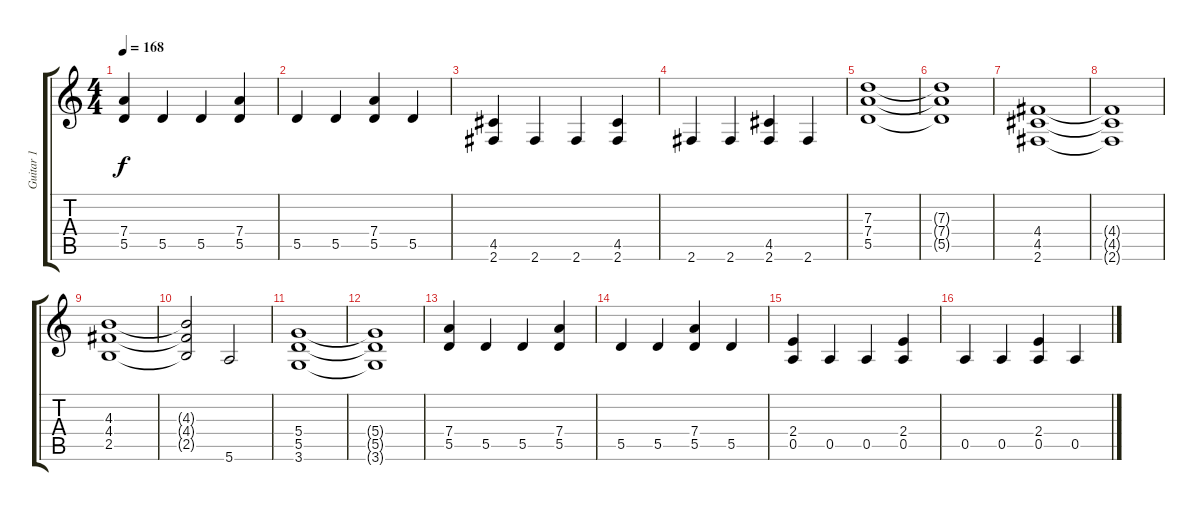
\track ("Guitar 1" "Guitar 1") {instrument overdrivenguitar}
\staff {score tabs}
\tuning (E4 B3 G3 D3 A2 E2) {hide}
\ts (4 4)
\tempo 168
\clef g2
\ks c
(7.4 5.5).4{dy f} 5.5.4 5.5.4 (7.4 5.5).4 |
5.5.4 5.5.4 (7.4 5.5).4 5.5.4 |
(4.5 2.6).4 2.6.4 2.6.4 (4.5 2.6).4 |
2.6.4 2.6.4 (4.5 2.6).4 2.6.4 |
\section ("" "")
(7.3 7.4 5.5).1 |
(7.3{t} 7.4{t} 5.5{t}).1 |
(4.4 4.5 2.6).1 |
(4.4{t} 4.5{t} 2.6{t}).1 |
(4.3 4.4 2.5).1 |
(4.3{t} 4.4{t} 2.5{t}).2 5.6.2 |
(5.4 5.5 3.6).1 |
(5.4{t} 5.5{t} 3.6{t}).1 |
\section ("" "")
(7.4 5.5).4 5.5.4 5.5.4 (7.4 5.5).4 |
5.5.4 5.5.4 (7.4 5.5).4 5.5.4 |
(2.4 0.5).4 0.5.4 0.5.4 (2.4 0.5).4 |
0.5.4 0.5.4 (2.4 0.5).4 0.5.4
